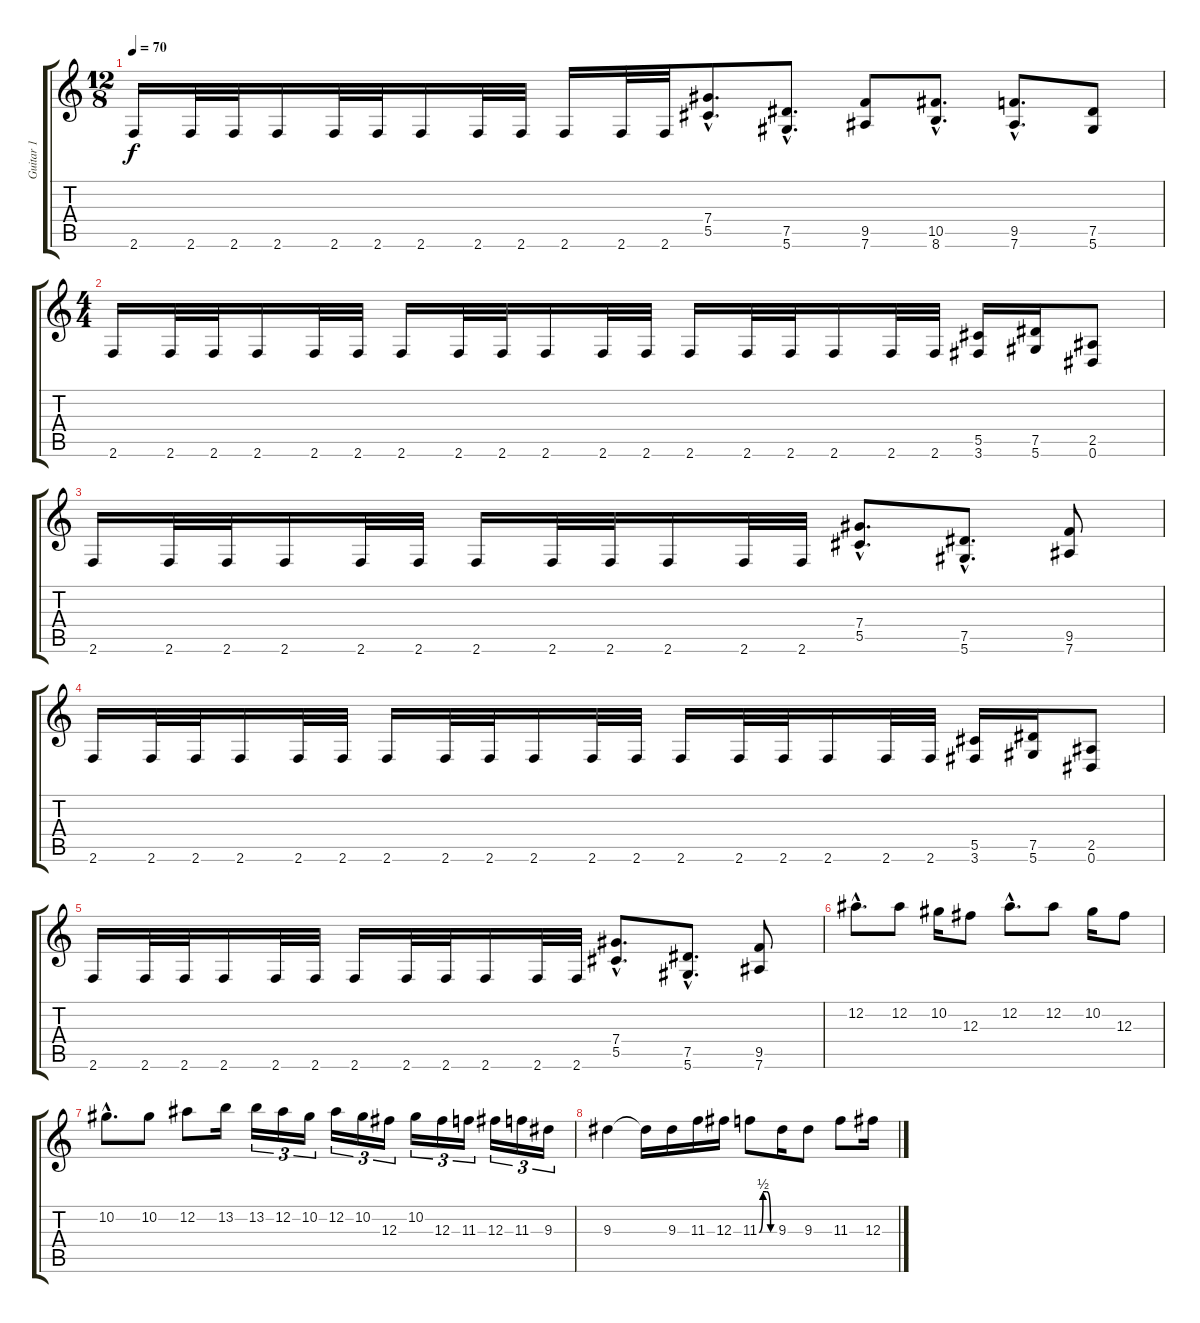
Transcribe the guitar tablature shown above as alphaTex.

\track ("Guitar 1" "Guitar 1") {instrument distortionguitar}
\staff {score tabs}
\tuning (Eb4 Bb3 Gb3 Db3 Ab2 Eb2) {hide}
\ts (12 8)
\tempo 70
\clef g2
\ks c
2.6.16{dy f} 2.6.32 2.6.32 2.6.16 2.6.32 2.6.32 2.6.16 2.6.32 2.6.32 2.6.16 2.6.32 2.6.32 (7.4{hac} 5.5{hac}).8{d} (7.5{hac} 5.6{hac}).8{d} (9.5 7.6).8 (10.5{hac} 8.6{hac}).8{d} (9.5{hac} 7.6{hac}).8{d} (7.5 5.6).8 |
\ts (4 4)
2.6.16 2.6.32 2.6.32 2.6.16 2.6.32 2.6.32 2.6.16 2.6.32 2.6.32 2.6.16 2.6.32 2.6.32 2.6.16 2.6.32 2.6.32 2.6.16 2.6.32 2.6.32 (5.5 3.6).16 (7.5 5.6).16 (2.5 0.6).8 |
2.6.16 2.6.32 2.6.32 2.6.16 2.6.32 2.6.32 2.6.16 2.6.32 2.6.32 2.6.16 2.6.32 2.6.32 (7.4{hac} 5.5{hac}).8{d} (7.5{hac} 5.6{hac}).8{d} (9.5 7.6).8 |
2.6.16 2.6.32 2.6.32 2.6.16 2.6.32 2.6.32 2.6.16 2.6.32 2.6.32 2.6.16 2.6.32 2.6.32 2.6.16 2.6.32 2.6.32 2.6.16 2.6.32 2.6.32 (5.5 3.6).16 (7.5 5.6).16 (2.5 0.6).8 |
2.6.16 2.6.32 2.6.32 2.6.16 2.6.32 2.6.32 2.6.16 2.6.32 2.6.32 2.6.16 2.6.32 2.6.32 (7.4{hac} 5.5{hac}).8{d} (7.5{hac} 5.6{hac}).8{d} (9.5 7.6).8 |
12.2{hac}.8{d} 12.2.8 10.2.16 12.3.8 12.2{hac}.8{d} 12.2.8 10.2.16 12.3.8 |
10.2{hac}.8{d} 10.2.8 12.2.8 13.2.16 13.2.16{tu (3 2)} 12.2.16{tu (3 2)} 10.2.16{tu (3 2)} 12.2.16{tu (3 2)} 10.2.16{tu (3 2)} 12.3.16{tu (3 2)} 10.2.16{tu (3 2)} 12.3.16{tu (3 2)} 11.3.16{tu (3 2)} 12.3.16{tu (3 2)} 11.3.16{tu (3 2)} 9.3.16{tu (3 2)} |
9.3.4 9.3{t}.16 9.3.16 11.3.16 12.3.16 11.3{be (custom 0 0 15 2 30 2 45 0 60 0)}.8 9.3.16 9.3.8 11.3.8 12.3.16
